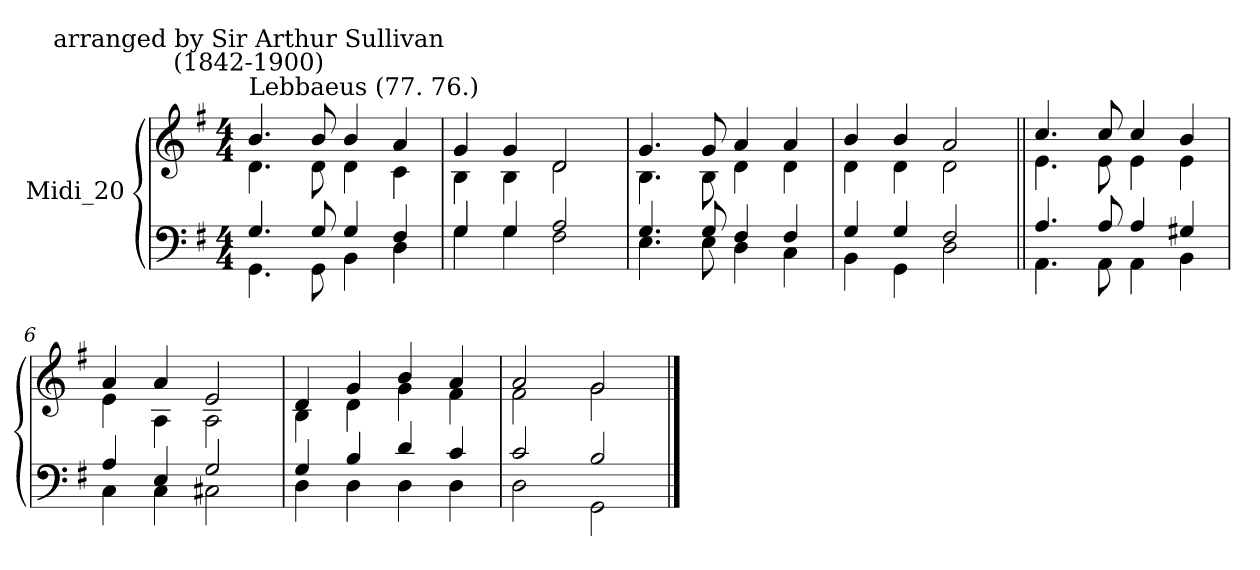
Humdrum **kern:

**kern	**kern
*part2	*part1
*staff2	*staff1
*I"Midi_20	*I"Midi_20
*clefF4	*clefG2
*k[f#]	*k[f#]
*G:	*G:
*M4/4	*M4/4
=1	=1
*^	*^
!	!	!LO:TX:a:t=Lebbaeus (77. 76.)	!
!	!	!LO:TX:a:cj:t=arranged by Sir Arthur Sullivan\n(1842-1900)	!
4.G/	4.GG\	4.b/	4.d\
8G/	8GG\	8b/	8d\
4G/	4BB\	4b/	4d\
4F#/	4D\	4a/	4c\
=2	=2	=2	=2
4G/	4G\	4g/	4B\
4G/	4G\	4g/	4B\
2A/	2F#\	2d/	2d\
=3	=3	=3	=3
4.G/	4.E\	4.g/	4.B\
8G/	8E\	8g/	8B\
4F#/	4D\	4a/	4d\
4F#/	4C\	4a/	4d\
=4	=4	=4	=4
4G/	4BB\	4b/	4d\
4G/	4GG\	4b/	4d\
2F#/	2D\	2a/	2d\
!!LO:LB:g=z	!!
=5||	=5||	=5||	=5||
4.A/	4.AA\	4.cc/	4.e\
8A/	8AA\	8cc/	8e\
4A/	4AA\	4cc/	4e\
4G#X/	4BB\	4b/	4e\
=6	=6	=6	=6
4A/	4C\	4a/	4e\
4E/	4C\	4a/	4A\
2G/	2C#X\	2e/	2A\
=7	=7	=7	=7
4G/	4D\	4d/	4B\
4B/	4D\	4g/	4d\
4d/	4D\	4b/	4g\
4c/	4D\	4a/	4f#\
=8	=8	=8	=8
2c/	2D\	2a/	2f#\
2B/	2GG\	2g/	2g\
*v	*v	*	*
*	*v	*v
==	==
*-	*-
